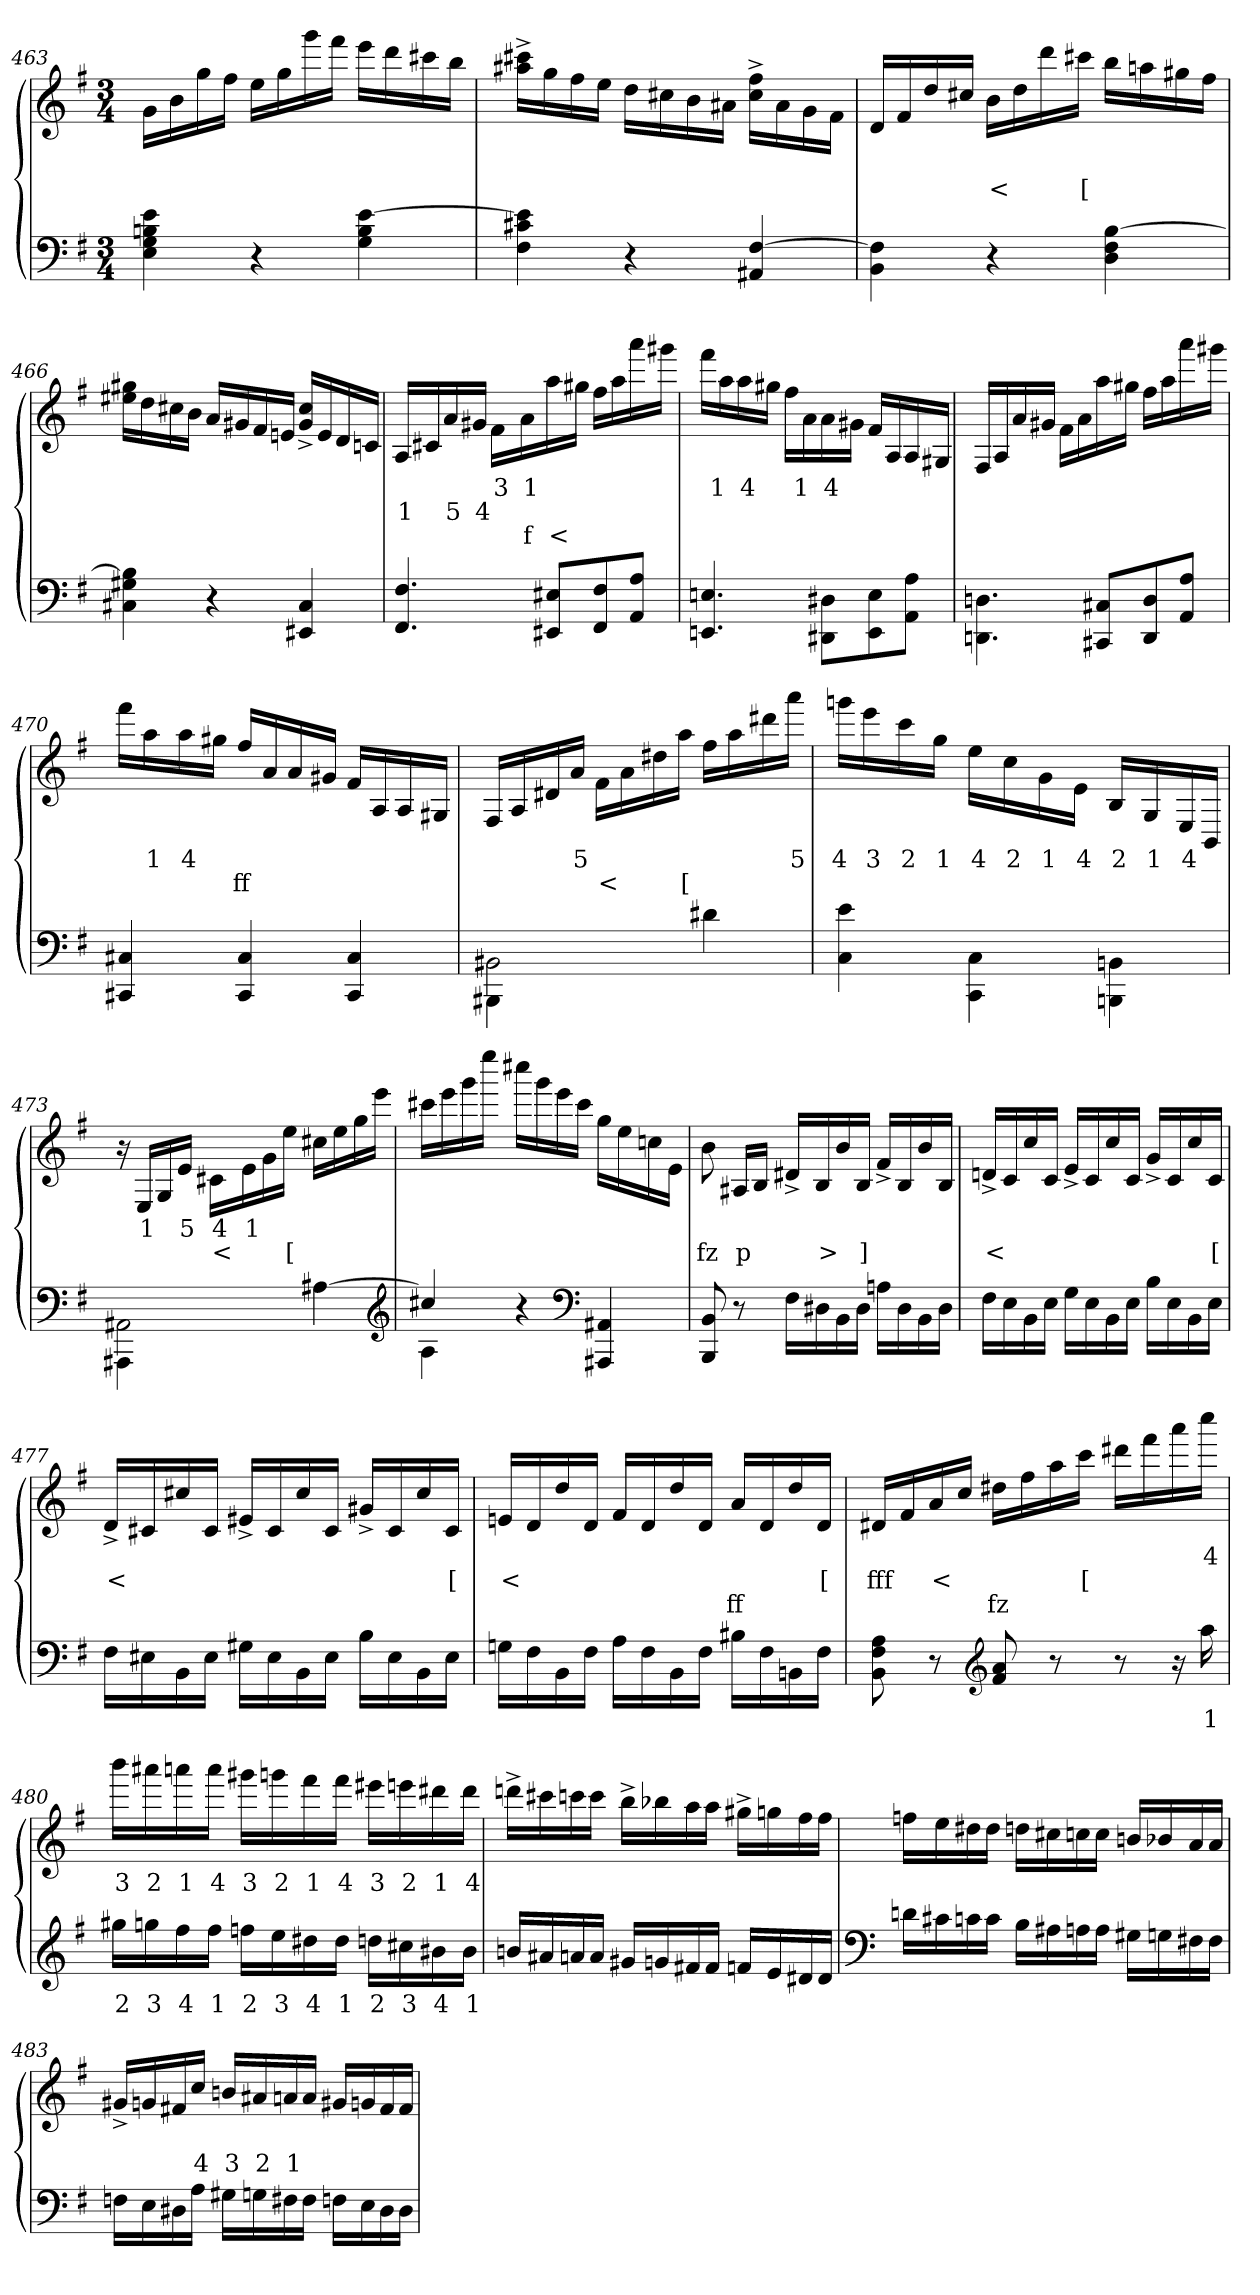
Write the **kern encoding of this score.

**kern	**text	**kern	**text	**text	**text
*part2	*part2	*part1	*part1	*part1	*part1
*staff2	*staff2	*staff1	*staff1	*staff1	*staff1
*clefF4	*	*clefG2	*	*	*
*k[f#]	*	*k[f#]	*	*	*
*M3/4	*	*M3/4	*	*	*
=463	=463	=463	=463	=463	=463
4e 4Bn 4G 4E	.	16gLL	.	.	.
.	.	16b	.	.	.
.	.	16gg	.	.	.
.	.	16ff#JJ	.	.	.
4r	.	16eeLL	.	.	.
.	.	16gg	.	.	.
.	.	16ggg	.	.	.
.	.	16fff#JJ	.	.	.
[4e 4B 4G	.	16eeeLL	.	.	.
.	.	16ddd	.	.	.
.	.	16ccc#X	.	.	.
.	.	16bbJJ	.	.	.
=464	=464	=464	=464	=464	=464
4e] 4c#X 4F#	.	16ccc#X^> 16aa#X^>LL	.	.	.
.	.	16gg	.	.	.
.	.	16ff#	.	.	.
.	.	16eeJJ	.	.	.
4r	.	16ddLL	.	.	.
.	.	16cc#	.	.	.
.	.	16b	.	.	.
.	.	16a#JJ	.	.	.
[4F# 4AA#X/	.	16ff#^> 16cc#\^>LL	.	.	.
.	.	16a#	.	.	.
.	.	16g	.	.	.
.	.	16f#JJ	.	.	.
=465	=465	=465	=465	=465	=465
4F#] 4BB	.	16d/LL	.	.	.
.	.	16f#	.	.	.
.	.	16dd	.	.	.
.	.	16cc#XJJ	.	.	.
4r	.	16bLL	.	<	.
.	.	16dd	.	.	.
.	.	16ddd	.	.	.
.	.	16ccc#JJ	.	[	.
[4B 4F# 4D	.	16bbLL	.	.	.
.	.	16aan	.	.	.
.	.	16gg#X	.	.	.
.	.	16ff#JJ	.	.	.
=466	=466	=466	=466	=466	=466
4B] 4G#X 4C#X	.	16gg#X 16ee#XLL	.	.	.
.	.	16dd	.	.	.
.	.	16cc#X	.	.	.
.	.	16bJJ	.	.	.
4r	.	16a/LL	.	.	.
.	.	16g#	.	.	.
.	.	16f#	.	.	.
.	.	16enJJ	.	.	.
4C# 4EE#X/	.	16cc#^> 16g#/^>LL	.	.	.
.	.	16e	.	.	.
.	.	16d	.	.	.
.	.	16cnJJ	.	.	.
=467	=467	=467	=467	=467	=467
4.F# 4.FF#	.	16A/LL	.	1	.
.	.	16c#X	.	.	.
.	.	16a	.	5	.
.	.	16g#XJJ	.	4	.
.	.	16f#LL	3	.	.
.	.	16a	1	.	f
8E#X 8EE#X/L	.	16aa	.	.	<
.	.	16gg#JJ	.	.	.
8F# 8FF#	.	16ff#LL	.	.	.
.	.	16aa	.	.	.
8A 8AAJ	.	16aaa	.	.	.
.	.	16ggg#JJ	.	.	.
=468	=468	=468	=468	=468	=468
4.En 4.EEn/	.	16fff#LL	.	.	.
.	.	16aa	1	.	.
.	.	16aa	4	.	.
.	.	16gg#XJJ	.	.	.
.	.	16ff#LL	.	.	.
.	.	16a	1	.	.
8D#X 8DD#X\L	.	16a	4	.	.
.	.	16g#JJ	.	.	.
8E 8EE	.	16f#\LL	.	.	.
.	.	16A/	.	.	.
8A 8AAJ	.	16A/	.	.	.
.	.	16G#/JJ	.	.	.
=469	=469	=469	=469	=469	=469
4.Dn 4.DDn\	.	16F#/LL	.	.	.
.	.	16A/	.	.	.
.	.	16a\	.	.	.
.	.	16g#X\JJ	.	.	.
.	.	16f#LL	.	.	.
.	.	16a	.	.	.
8C#X 8CC#X/L	.	16aa	.	.	.
.	.	16gg#JJ	.	.	.
8D 8DD	.	16ff#LL	.	.	.
.	.	16aa	.	.	.
8A 8AAJ	.	16aaa	.	.	.
.	.	16ggg#JJ	.	.	.
=470	=470	=470	=470	=470	=470
4C#X 4CC#X	.	16fff#LL	.	.	.
.	.	16aa	1	.	.
.	.	16aa	4	.	.
.	.	16gg#XJJ	.	.	.
4C# 4CC#	.	16ff#/LL	.	ff	.
.	.	16a	.	.	.
.	.	16a	.	.	.
.	.	16g#JJ	.	.	.
4C# 4CC#	.	16f#\LL	.	.	.
.	.	16A/	.	.	.
.	.	16A/	.	.	.
.	.	16G#/JJ	.	.	.
=471	=471	=471	=471	=471	=471
*^	*	*	*	*	*
2BB#X\	4BBB#\	.	16F#/LL	.	.	.
.	.	.	16A/	.	.	.
.	.	.	16d#X\	.	.	.
.	.	.	16a\JJ	5	.	.
.	2ryy	.	16f#LL	.	<	.
.	.	.	16a	.	.	.
.	.	.	16dd#	.	.	.
.	.	.	16aaJJ	.	[	.
4d#X\	.	.	16ff#LL	.	.	.
.	.	.	16aa	.	.	.
.	.	.	16ddd#	.	.	.
.	.	.	16aaaJJ	5	.	.
*v	*v	*	*	*	*	*
=472	=472	=472	=472	=472	=472
4e 4C	.	16gggnLL	4	.	.
.	.	16eee	3	.	.
.	.	16ccc	2	.	.
.	.	16ggJJ	1	.	.
4C 4CC\	.	16ee\LL	4	.	.
.	.	16cc	2	.	.
.	.	16g	1	.	.
.	.	16eJJ	4	.	.
4BBn 4BBBn\	.	16BLL	2	.	.
.	.	16G	1	.	.
.	.	16E	4	.	.
.	.	16BBJJ	.	.	.
=473	=473	=473	=473	=473	=473
*^	*	*	*	*	*
2AA#X\	4AAA#\	.	16r	.	.	.
.	.	.	16E/LL	1	.	.
.	.	.	16G/	.	.	.
.	.	.	16e\JJ	5	.	.
.	2ryy	.	16c#X\LL	4	<	.
.	.	.	16e	1	.	.
.	.	.	16g	.	.	.
.	.	.	16eeJJ	.	[	.
[4A#\	.	.	16cc#LL	.	.	.
.	.	.	16ee	.	.	.
.	.	.	16gg	.	.	.
.	.	.	16eeeJJ	.	.	.
*clefG2	*	*	*	*	*	*
=474	=474	=474	=474	=474	=474	=474
4cc#X	4A#]	.	16ccc#XLL	.	.	.
.	.	.	16eee	.	.	.
.	.	.	16ggg	.	.	.
.	.	.	16eeeeJJ	.	.	.
4r	2ryy	.	16cccc#LL	.	.	.
.	.	.	16ggg	.	.	.
.	.	.	16eee	.	.	.
.	.	.	16ccc#JJ	.	.	.
*clefF4	*	*	*	*	*	*
4AA#X 4AAA#X	.	.	16ggLL	.	.	.
.	.	.	16ee	.	.	.
.	.	.	16ccn	.	.	.
.	.	.	16eJJ	.	.	.
*v	*v	*	*	*	*	*
=475	=475	=475	=475	=475	=475
8BB 8BBB	.	8b	.	fz	.
8r	.	16A#XLL	.	p	.
.	.	16BJJ	.	.	.
16F#LL	.	16d#X^>LL	.	.	.
16D#X	.	16B	.	>	.
16BB	.	16b	.	.	.
16D#JJ	.	16BJJ	.	]	.
16AnLL	.	16f#^>LL	.	.	.
16D#	.	16B	.	.	.
16BB	.	16b	.	.	.
16D#JJ	.	16BJJ	.	.	.
=476	=476	=476	=476	=476	=476
16F#LL	.	16dn^>LL	.	<	.
16E	.	16c	.	.	.
16BB	.	16cc	.	.	.
16EJJ	.	16cJJ	.	.	.
16GLL	.	16e^>LL	.	.	.
16E	.	16c	.	.	.
16BB	.	16cc	.	.	.
16EJJ	.	16cJJ	.	.	.
16BLL	.	16g^>LL	.	.	.
16E	.	16c	.	.	.
16BB	.	16cc	.	.	.
16EJJ	.	16cJJ	.	[	.
=477	=477	=477	=477	=477	=477
16F#LL	.	16d^>LL	.	<	.
16E#X	.	16c#X	.	.	.
16BB	.	16cc#	.	.	.
16E#JJ	.	16c#JJ	.	.	.
16G#XLL	.	16e#X^>LL	.	.	.
16E#	.	16c#	.	.	.
16BB	.	16cc#	.	.	.
16E#JJ	.	16c#JJ	.	.	.
16BLL	.	16g#X^>LL	.	.	.
16E#	.	16c#	.	.	.
16BB	.	16cc#	.	.	.
16E#JJ	.	16c#JJ	.	[	.
=478	=478	=478	=478	=478	=478
16GnLL	.	16enLL	.	<	.
16F#	.	16d	.	.	.
16BB	.	16dd	.	.	.
16F#JJ	.	16dJJ	.	.	.
16ALL	.	16f#LL	.	.	.
16F#	.	16d	.	.	.
16BB	.	16dd	.	.	.
16F#JJ	.	16dJJ	.	.	.
16B#XLL	.	16aLL	.	.	ff
16F#	.	16d	.	.	.
16BBn	.	16dd	.	.	.
16F#JJ	.	16dJJ	.	[	.
=479	=479	=479	=479	=479	=479
8A 8F# 8BB	.	16d#XLL	.	fff	.
.	.	16f#	.	.	.
8r	.	16a	.	<	.
.	.	16ccJJ	.	.	.
*clefG2	*	*	*	*	*
8a 8f#	.	16dd#LL	.	.	fz
.	.	16ff#	.	.	.
8r	.	16aa	.	.	.
.	.	16cccJJ	.	[	.
8r	.	16ddd#LL	.	.	.
.	.	16fff#	.	.	.
16r	.	16aaa	.	.	.
16aa	1	16ccccJJ	4	.	.
=480	=480	=480	=480	=480	=480
16gg#XLL	2	16bbbLL	3	.	.
16ggn	3	16aaa#X	2	.	.
16ff#	4	16aaan	1	.	.
16ff#JJ	1	16aaaJJ	4	.	.
16ffnLL	2	16ggg#XLL	3	.	.
16ee	3	16gggn	2	.	.
16dd#X	4	16fff#	1	.	.
16dd#JJ	1	16fff#JJ	4	.	.
16ddnLL	2	16eee#XLL	3	.	.
16cc#X	3	16eeen	2	.	.
16b#X	4	16ddd#X	1	.	.
16b#JJ	1	16ddd#JJ	4	.	.
=481	=481	=481	=481	=481	=481
16bnLL	.	16dddn^>LL	.	.	.
16a#X	.	16ccc#X	.	.	.
16an	.	16cccn	.	.	.
16aJJ	.	16cccJJ	.	.	.
16g#XLL	.	16bb^>LL	.	.	.
16gn	.	16bb-X	.	.	.
16f#X	.	16aa	.	.	.
16f#JJ	.	16aaJJ	.	.	.
16fnLL	.	16gg#X^>LL	.	.	.
16e	.	16ggn	.	.	.
16d#X	.	16ff#	.	.	.
16d#JJ	.	16ff#JJ	.	.	.
=482	=482	=482	=482	=482	=482
*clefF4	*	*	*	*	*
16dnLL	.	16ffnLL	.	.	.
16c#X	.	16ee	.	.	.
16cn	.	16dd#X	.	.	.
16cJJ	.	16dd#JJ	.	.	.
16BLL	.	16ddnLL	.	.	.
16A#X	.	16cc#X	.	.	.
16An	.	16ccn	.	.	.
16AJJ	.	16ccJJ	.	.	.
16G#XLL	.	16bn/LL	.	.	.
16Gn	.	16b-X	.	.	.
16F#X	.	16a	.	.	.
16F#JJ	.	16aJJ	.	.	.
=483	=483	=483	=483	=483	=483
16FnLL	.	16g#X^>LL	.	.	.
16E	.	16gn	.	.	.
16D#X	.	16f#X	.	.	.
16AJJ	.	16ccJJ	.	4	.
16G#XLL	.	16bnLL	.	3	.
16Gn	.	16a#X	.	2	.
16F#X	.	16an	.	1	.
16F#JJ	.	16aJJ	.	.	.
16FnLL	.	16g#XLL	.	.	.
16E	.	16gn	.	.	.
16D#	.	16f#	.	.	.
16D#JJ	.	16f#JJ	.	.	.
=	=	=	=	=	=
*-	*-	*-	*-	*-	*-
